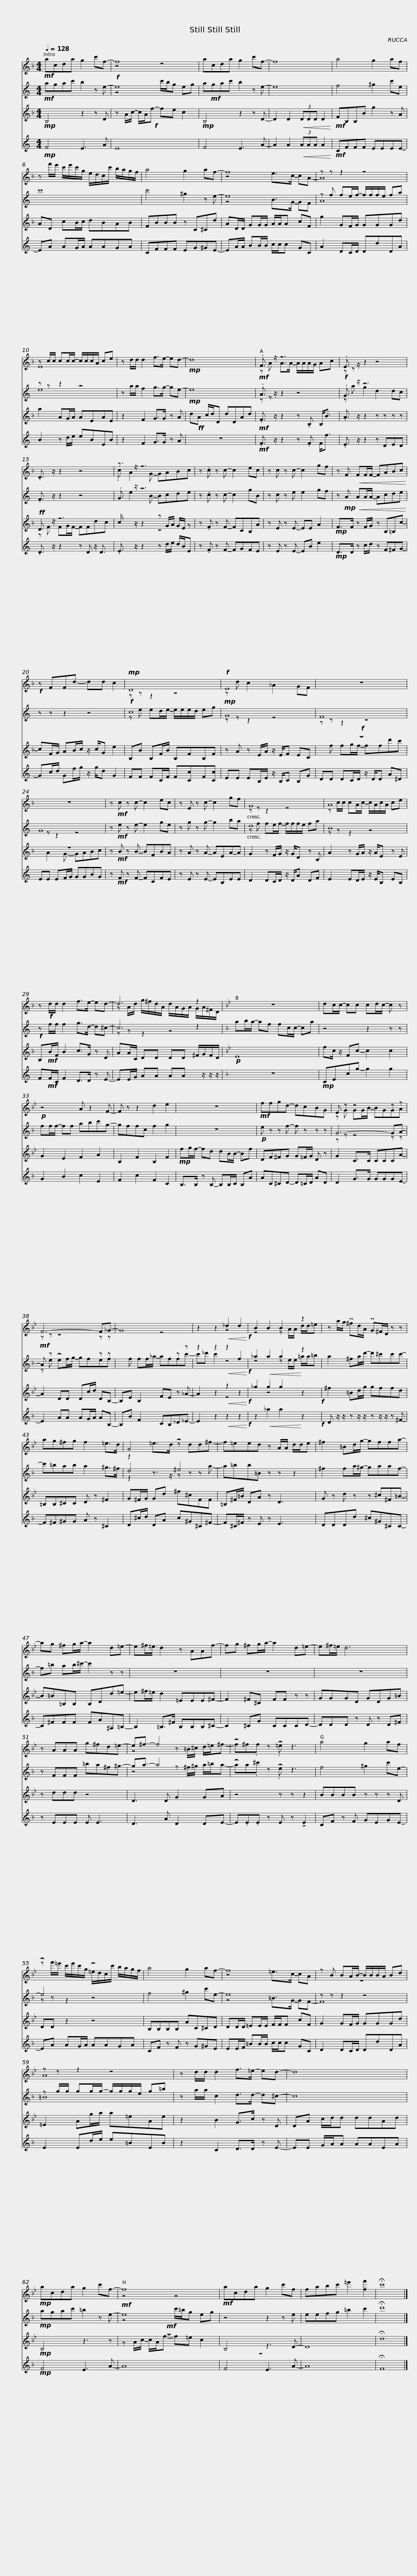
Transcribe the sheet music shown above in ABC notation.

X:1
%%score ( 1 2 ) ( 3 4 ) ( 5 6 ) 7
L:1/8
Q:1/4=128
M:4/4
I:linebreak $
K:none
V:1 treble transpose=-2
V:2 treble transpose="-2 "
V:3 treble transpose=-9
V:4 treble transpose="-9 "
V:5 treble transpose=-14
V:6 treble transpose="-14 "
V:7 treble transpose=-21
V:1
[K:F]!mf! acda g2 c'f- | f8 | acda g2 c'f- |$ f8 | a4 g2 af | %5
 z f'/e'/ c'/e'/c'/g/ e/d/c/c'/ b/a/g/f/ | a4 g2 af- |$ f8 | z z z2 z4 | z c/c/ cc/c/- c/c/c/A/ ce |$ %10
 z d/d/ d2 f>e- ed- |!mp! d8 | .F3/2 z/ z6 | .E3/2 z/ z2 z4 |$ .D3/2 z/ z2 z4 | %15
 z3/2 z/ z6 | z .c z c- c2 ec |$ z c z c- c2 gf | z F!<(! FF/F/- FABc!<)! |!f! z FFd- dd c2 | %20
!mp! D8 |$!f! E8 | z8 | z8 | z!mf! c z c- c2 ec |$ %25
 z E z c- c2 gf | G8 | A8 |$ z!f! d/d/ d2 f>e- ed- | d6 z2 | %30
[K:Bb] z8 |$ dc/c/- cc cd/c/- c z |!p! z4 A z2 F- | F z z2 d2 e2 | z8 |$ %35
!mf! ffgd- dcBG | E z z4 z z | F6- F_G- |$ G8 | z2 z2!<(! _d2 d2!<)!!f! | %40
 B2 B2 B2 z2 |$ z a/g/ P^fd/A/ PG^F/D/ z z | ag^fg f2 =e>d | G4 z4 |$ x8 | %45
 ^f2 =Bd/g/- gffa- | ag ^fg/a/- a2 d=e- |$ e^f/=e/ d2 z AAf- | fg ^fg/a/- a2 d=e- | e^f/=e/ d6 |$ %50
 z AAA g^fd=e- | e^f3/2- f4 x3/2 | z4 z4 |$ a4 g2 af | z4 z4 | %55
 a4 g2 af- |$ f8 | z B BA/B/- B/B/B/A/ Bd | z z z2 z4 |$ z d/d/ d2 f>=e- ed- | %60
 d8 |!mp! acda g2 c'f- |$[K:Bb] f8 |!mf! acda g2 c'f | fabc' =e'2 [ff']2 | %65
 !fermata!c'8 |] %66
V:2
[K:F] x8 | z4 z4 | x8 |$ x8 | x8 | %5
 x8 | x8 |$ z4 e>c- cA- | A8 | E8 |$ %10
 x8 | x8 | z A A>A- A/A/A/G/ Ac | z z z2 z4 |$ x4 z4 | %15
 .c A2 G- GABc | x8 |$ x8 | x8 | x8 | %20
 z z z2 z4 |$ z d c2 _A2 GF | x8 | x8 | x8 |$ %25
 x8 | z z z2 z4 | z c/c/ cA/c/- c/A/c/A/ ce |$ x8 | z A/d/ g/^f/d/A/ d/A/G/A/ G/A/^F/D/ | %30
[K:Bb] x8 |$ x8 | x8 | x8 | x8 |$ %35
 x8 | z G GG/B/- BGGA | z z z4 z z |$ x4 z4 | x4 z4 | %40
 z4 z A/A/ d/d/=e |$ x8 | x8 | z2 =e>d z dd^f- |$ f=eed z A/A/ d/d/e | %45
 x8 | x8 |$ x8 | x8 | x8 |$ %50
 x8 | z4 z =B/^c/ d/=e/^f- | f^f.f z .=e z3 |$ x8 | z f'/=e'/ c'/e'/c'/g/ =e/d/c/c'/ b/a/g/f/ | %55
 x8 |$ z4 =e>c- cA | z8 | A8 |$ x8 | %60
 x8 | x8 |$[K:Bb] z4 z4 | x8 | x8 | %65
 x8 |] %66
V:3
[K:C]!mf! agac' b2 z e- |!f! e8 | a!mf!gac' b2 z e- |$ e8 | f4 ^g2 c'e | %5
 c'8 | c'4 ^g2 z e- |$ e8 | z f fe/f/- f/f/f/e/ fa | z z z2 z4 |$ %10
 z a/a/ f2 g>g- ge- |!mp! e8 |!mf! .A3/2 z/ z2 z4 |!f! .G3/2 z/ z6 |$ .F3/2 z/ z2 z4 | %15
 .G3/2 z/ z6 | z .c z c- c2 gB |$ z c z e e2 gf | z!mp! A!<(! AA/A/- Acde!<)! | z z z2 z4 | %20
!f! c8 |$!mp! G8 | F8 | G8 | z!mf! e z e- e2 ge |$ %25
 z g z g- g2 ba | d8 | B8 |$!f! z f/f/ f2 g>d- d^c- | c6 z2 | %30
[K:F] ab/a/- af fc/c/- ca |$ z4 z2 z z | ff/f/- ff abc'g- | gffc f2 g2 | z8 |$ %35
!p! e z z f- f z z z | G6- GA- |!mf! A z z4 z z |$ x6 z z | z2 z2!<(! z2 f2!<)!!f! | %40
 _a2 a2 a2 z2 |$ a2 ^fa/d'/- d'^c'c'c'- | c'=bab a2 ^g>^f | d4 ^e4 |$ x8 | %45
 ^f2 fa/^g/- gaaf- | f=b ab/^c'/- c'2 z z |$ z8 | z8 | z8 |$ %50
 z FFF =ba^f^g- | ga3/2- a4 x3/2 | z4 z4 |$ f4 ^g2 c'e- | e4 z4 | %55
 f4 ^g2 c'e- |$ e8 | z z z2 z4 | z g/g/ gg/g/- g/g/g/e/ g=b |$ z a/a/ c2 d>d- d^c- | %60
 c8 |!mp! agac' =b2 z e- |$[K:F]!mf! e8 | z4 z2 z e | eefg =b2 c'2 | %65
 !fermata!d'8 |] %66
V:4
[K:C] x8 | z4 c'/b/g eg | x8 |$ x8 | x8 | %5
 x8 | x8 |$ z4 B>G- GF | A8 | e8 |$ %10
 x8 | x8 | z z z2 z4 | z a g2 d2 dc |$ x4 z4 | %15
 x e2 B- Bcde | x8 |$ x8 | x8 | x8 | %20
 z e ed/e/- e/e/e/d/ eg |$ z z z2 z4 | z z z2 z4 | x z z2 z4 | x8 |$ %25
 x8 | z f fe/f/- f/f/f/e/ fa | z z z2 z4 |$ x8 | z z z2 z4 | %30
[K:F] x8 |$ x8 | x8 | x8 | x8 |$ %35
 x8 | z z z4 z z | z e ef/g/- gfef |$ x f ff/_a/- affc'- | c'_d' c'2 z4 | %40
 z4 z e/e/ =a/a/=b |$ x8 | x8 | z2 z3/2 z/ z z z a- |$ a=bb=B z z z2 | %45
 x8 | x8 |$ x8 | x8 | x8 |$ %50
 x8 | z4 z ^f/^g/ a/=b/a- | aa.^c' z .e z3 |$ x8 | z z z2 z4 | %55
 x8 |$ z4 =B>G- GF- | F8 | =B8 |$ x8 | %60
 x8 | x8 |$[K:F] z4 c'/=b/g eg | x8 | x8 | %65
 x8 |] %66
V:5
[K:F]!mp! B,4 z2 z D |!f! x8 |!mp! B,4 z2 z D- |$ D2 D2!<(! (3DDD D2!<)! |!mf! FB,B,B g2 z A | %5
 AD cB/c/ dBAB | FBBB z C^Cd |$ AD/D/ GG/G/ A/A/A cF | g2 GF/G/ GGGd | a2 AG/A/ AEAE |$ %10
 z2 F2 G>G z A | d!ff!A c/d/D dDAd |!mf! .F3/2 z/ z2 z .B, B,<B | .A3/2 z/ z2 z z z z |$!ff! .D3/2 z/ z6 | %15
 c/ x z/ z2 z G/A/ G/E/ z | z .F z F- FCB,A |$ z E z E- EE A2 |!mp! F>F z F/G/ z B,=B,c- | cF/G/ AB/c/ z/ c/G e2 | %20
 B,B B,F/B/ B,FB,F |$ z A z E/A/ z/ E/F EC |!f! z8 | z8 | z!mf! B z B- BFBA |$ %25
 z A z A- AEA-A | G2 z F/G/ z/ G/D z B, | A2 z G/A/ z/ A/E z E |$ B,!mf!B/F/ B2 c>G z D | AA/C/ DD DD ^F/G/F/D/ | %30
[K:Bb]!p! E8 |$ fc/ z/ Fc- c2 c2 | G2 E2 F2 A2 | B,2 F2 B,2 F2 |!mp! fg/f/- fd dB/B/- Bf |$ %35
 DF^FG G=F/G/ D z | G2 C>C CCCA- | A2 DD Dc/d/ DB,- |$ B,E B,2 FE z _A- | A2 z2!<(! z2 z2!<)!!f! | %40
 _g2!<(! g2 g2!<)! z2!f! |$ ^f2 =Bd/g/ gffd | =B,B,^CC D z ^F2 | G^F/G/ Gd ^f^cFF |$ =B,^F/=B/ DA z D3 | %45
 G z d z z ^c^F=B- | B=B=B,B, B,Dd=e- |$ e^f/=e/ d2 =EEE^F- | F2 ^F^C FF z z | GGGD GDG=B |$ %50
 z ddd z4 | D3 D G2 GA | z4 z z z2 |$ BBBB z z z D | DD z2 z4 | %55
 B,B,B,B, AC^CD |$ DD/D/ =EE/E/ F/F/F cF | G2 GF/G/ GGGd | =E2 Ag/a/ a=eAe |$ z2 B2 G>c z D | %60
 DA c/d/d ddAd |!mp! B,4 z3 z |$[K:Bb]!mf! z8 | B,4 z3 D- | D8 | %65
 !fermata!d8 |] %66
V:6
[K:F] x8 | z A/c/- c/A/f- fe c2 | x8 |$ x8 | x8 | %5
 x8 | x8 |$ x8 | x8 | x8 |$ %10
 x8 | x8 | x8 | x8 |$ z F FG/F/- FFdc- | %15
 x4 z4 | x8 |$ x8 | x8 | x8 | %20
 x8 |$ x8 | x f fg/f/- ffd'c' | x A2 G- GABc | x8 |$ %25
 x8 | x8 | x8 |$ x8 | x8 | %30
[K:Bb] x8 |$ x8 | x8 | x8 | x8 |$ %35
 x8 | x8 | x8 |$ x8 | x4 z4 | %40
 x2 z4 z2 |$ x8 | x8 | x8 |$ x8 | %45
 x8 | x8 |$ x8 | x8 | x8 |$ %50
 x8 | x8 | x8 |$ x8 | x8 | %55
 x8 |$ x8 | x8 | x8 |$ x8 | %60
 x8 | x8 |$[K:Bb] z A/c/- c/A/f- f=e c2 | z8 | x8 | %65
 x8 |] %66
V:7
[K:C]!mp! F4 E3 A | E8 | F4 E3 A- |$ A2 A2!<(! (3AAA A2!<)! |!mf! CFFF EEEE- | %5
 EA AG/A/ AAGA | CFFF EG^GE- |$ EA/A/ BB/B/ c/c/c GC | A2 DC/D/ DdDA | B2 z d/e/ eBEB |$ %10
 z2 F2 G>G z A | z8 |!mf! .F3/2 z/ z2 z .F F<f | .E3/2 z/ z2 z DED |$ .D3/2 z/ z2 z D z/ D3/2 | %15
 .E3/2 z/ z2 z d/e/ d/B/E | z .F z F- FGFE |$ z E z E- EB e2 |!mp! D>D z c/d/ z F^FG- | Gc/d/ Gf/g/ z/ g/d G2 | %20
 FF FC/F/ F[Cc]F[Cc] |$ EE EB,/E/ z/ B,/C B,G | DD DC/D/ z/ D/D A^D | EE EF/G/ GGBG | z!mf! F z F- FCFE |$ %25
 z E z E- EB,EE | D2 DC/D/ z/ D/A DF | E2 ED/E/ z/ E/B, EB, |$ F!mf!F/C/ F2 D>D z E- | EE/G/ AA AA x/ z/ z/ z/ | %30
[K:F] z8 |$!mp! CEcg- g2 g2 | G2 B2 c2 E2 | F2 c2 F2 C2 | B,>B, z B,- B,B,/C/ B,A |$ %35
 AC^CD- D=C/D/ AD | D2 G>G GGGE- | E2 AA AG/A/ AB,- |$ B,B F2 CB,_D_E- | E2 z2!<(! z2 z2!<)!!f! | %40
 z2!<(! _a2 a2!<)! z2!f! |$ D z/ z/ z z/ z/ z z/ z/ z ^F- | F^F^GG A z ^C2 | D^c/d/ DA c^G^C^F- |$ F^C/^F/ z E z E3 | %45
 DDDd ^c^G^CC- | C^FFF FA^A,=B,- |$ B,2 =B,>^F B,B,B,^C- | C2 ^CG CCCD- | DDD z D z D^F |$ %50
 z EEE E E3 | D3 A D2 DE- | E.E.E z E z !>!E2 |$ CF z F GEGE- | EA AG/A/ AAGA | %55
 CF z F z G^GE |$ EE/F/ =BB/B/ c/c/c GC | D2 DC/D/ DdDA | E2 Ed/e/ e=BEB |$ z2 C2 D>D z E- | %60
 EE G/A/A AAEA |!mp! F4 E3 A- |$[K:F] A8 | F4 E3 A- | A8 | %65
 !fermata!F8 |] %66
